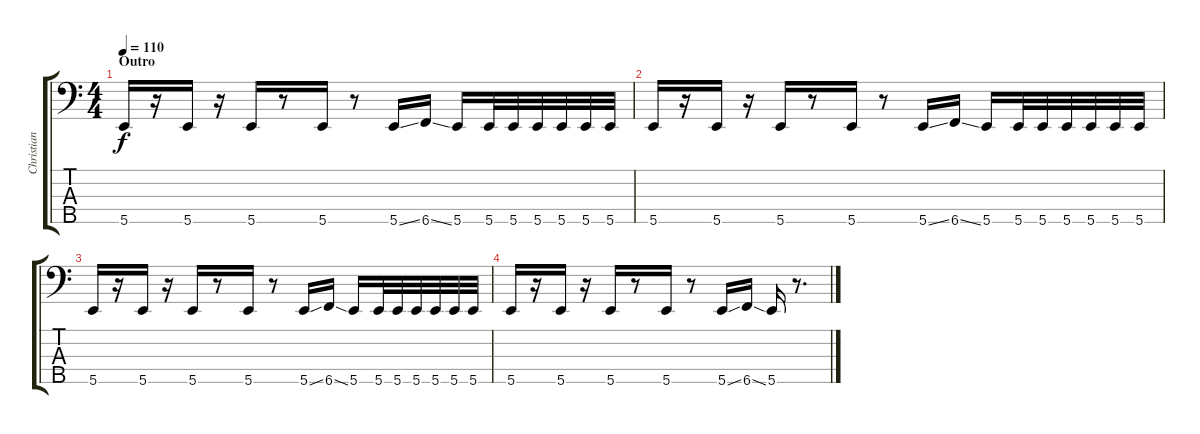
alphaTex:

\track ("Christian" "Christian") {instrument electricbasspick}
\staff {score tabs}
\tuning (G2 D2 A1 E1 B0) {hide}
\ts (4 4)
\section ("" "Outro")
\tempo 110
\clef f4
\ks c
5.5.16{dy f} r.16 5.5.16 r.16 5.5.16 r.8 5.5.16 r.8 5.5{ss}.16 6.5{ss}.16 5.5.16 5.5.32 5.5.32 5.5.32 5.5.32 5.5.32 5.5.32 |
5.5.16 r.16 5.5.16 r.16 5.5.16 r.8 5.5.16 r.8 5.5{ss}.16 6.5{ss}.16 5.5.16 5.5.32 5.5.32 5.5.32 5.5.32 5.5.32 5.5.32 |
5.5.16 r.16 5.5.16 r.16 5.5.16 r.8 5.5.16 r.8 5.5{ss}.16 6.5{ss}.16 5.5.16 5.5.32 5.5.32 5.5.32 5.5.32 5.5.32 5.5.32 |
5.5.16 r.16 5.5.16 r.16 5.5.16 r.8 5.5.16 r.8 5.5{ss}.16 6.5{ss}.16 5.5.16 r.8{d}
